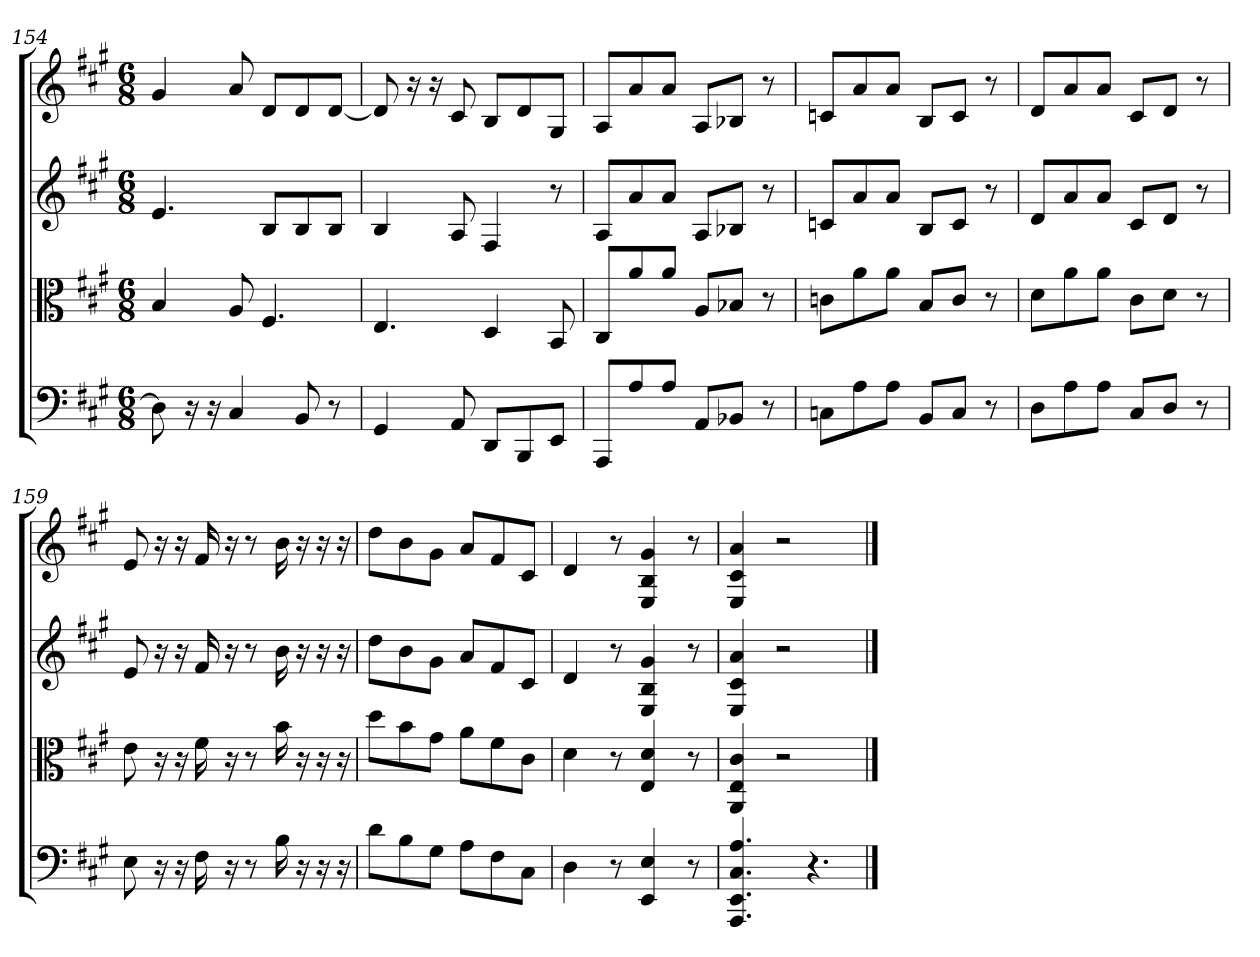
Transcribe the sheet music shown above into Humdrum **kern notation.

**kern	**kern	**kern	**kern
*part4	*part3	*part2	*part1
*staff4	*staff3	*staff2	*staff1
*clefF4	*clefC3	*clefG2	*clefG2
*k[f#c#g#]	*k[f#c#g#]	*k[f#c#g#]	*k[f#c#g#]
*A:	*A:	*A:	*A:
*M6/8	*M6/8	*M6/8	*M6/8
=154	=154	=154	=154
8D]	4B	4.e	4g#
16r	.	.	.
16r	.	.	.
4C#	8A	.	8a
.	4.F#	8B/L	8d/L
8BB	.	8B/	8d/
8r	.	8B/J	[8d/J
=155	=155	=155	=155
4GG#	4.E	4B	8d]
.	.	.	16r
.	.	.	16r
8AA	.	8A	8c#
8DD/L	4D	4F#	8B/L
8BBB/	.	.	8d/
8EE/J	8BB	8r	8G#/J
=156	=156	=156	=156
8AAA/L	8C#/L	8A/L	8A/L
8A/	8a/	8a/	8a/
8A/J	8a/J	8a/J	8a/J
8AA/L	8A/L	8A/L	8A/L
8BB-X/J	8B-X/J	8B-X/J	8B-X/J
8r	8r	8r	8r
=157	=157	=157	=157
8Cn\L	8cn\L	8cn/L	8cn/L
8A\	8a\	8a/	8a/
8A\J	8a\J	8a/J	8a/J
8BB/L	8B/L	8B/L	8B/L
8C/J	8c/J	8c/J	8c/J
8r	8r	8r	8r
=158	=158	=158	=158
8D\L	8d\L	8d/L	8d/L
8A\	8a\	8a/	8a/
8A\J	8a\J	8a/J	8a/J
8C#/L	8c#\L	8c#/L	8c#/L
8D/J	8d\J	8d/J	8d/J
8r	8r	8r	8r
=159	=159	=159	=159
8E	8e	8e	8e
16r	16r	16r	16r
16r	16r	16r	16r
16F#	16f#	16f#	16f#
16r	16r	16r	16r
8r	8r	8r	8r
16B	16b	16b	16b
16r	16r	16r	16r
16r	16r	16r	16r
16r	16r	16r	16r
=160	=160	=160	=160
8d\L	8dd\L	8dd\L	8dd\L
8B\	8b\	8b\	8b\
8G#\J	8g#\J	8g#\J	8g#\J
8A\L	8a\L	8a/L	8a/L
8F#\	8f#\	8f#/	8f#/
8C#\J	8c#\J	8c#/J	8c#/J
=161	=161	=161	=161
4D	4d	4d	4d
8r	8r	8r	8r
4EE 4E	4E 4d	4E 4B 4g#	4E 4B 4g#
8r	8r	8r	8r
=162	=162	=162	=162
4.AAA 4.EE 4.C# 4.A	4AA 4E 4c#	4E 4c# 4a	4E 4c# 4a
.	2r	2r	2r
4.r	.	.	.
==	==	==	==
*-	*-	*-	*-
